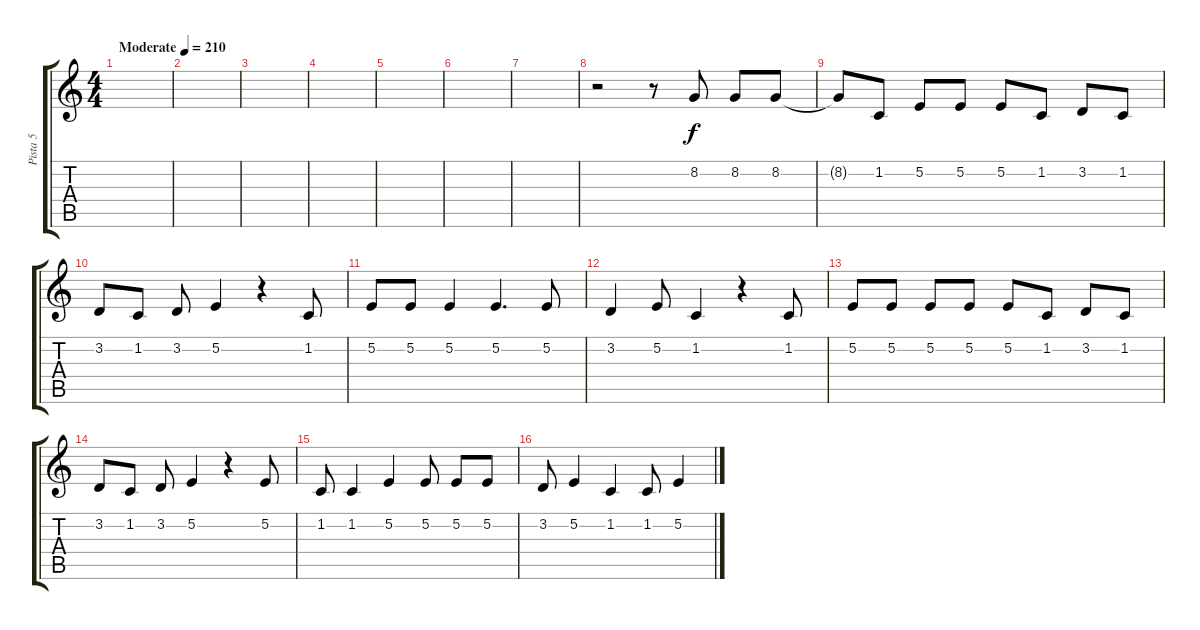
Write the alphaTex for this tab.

\track ("Pista 5" "Pista 5") {instrument tuba}
\staff {score tabs}
\tuning (E4 B3 G3 D3 A2 E2) {hide}
\ts (4 4)
\tempo (210 "Moderate")
\clef g2
\ks c
|
|
|
|
|
|
|
r.2 r.8 8.2.8 8.2.8 8.2.8 |
8.2{t}.8 1.2.8 5.2.8 5.2.8 5.2.8 1.2.8 3.2.8 1.2.8 |
3.2.8 1.2.8 3.2.8 5.2.4 r.4 1.2.8 |
5.2.8 5.2.8 5.2.4 5.2.4{d} 5.2.8 |
3.2.4 5.2.8 1.2.4 r.4 1.2.8 |
5.2.8 5.2.8 5.2.8 5.2.8 5.2.8 1.2.8 3.2.8 1.2.8 |
3.2.8 1.2.8 3.2.8 5.2.4 r.4 5.2.8 |
1.2.8 1.2.4 5.2.4 5.2.8 5.2.8 5.2.8 |
3.2.8 5.2.4 1.2.4 1.2.8 5.2.4
